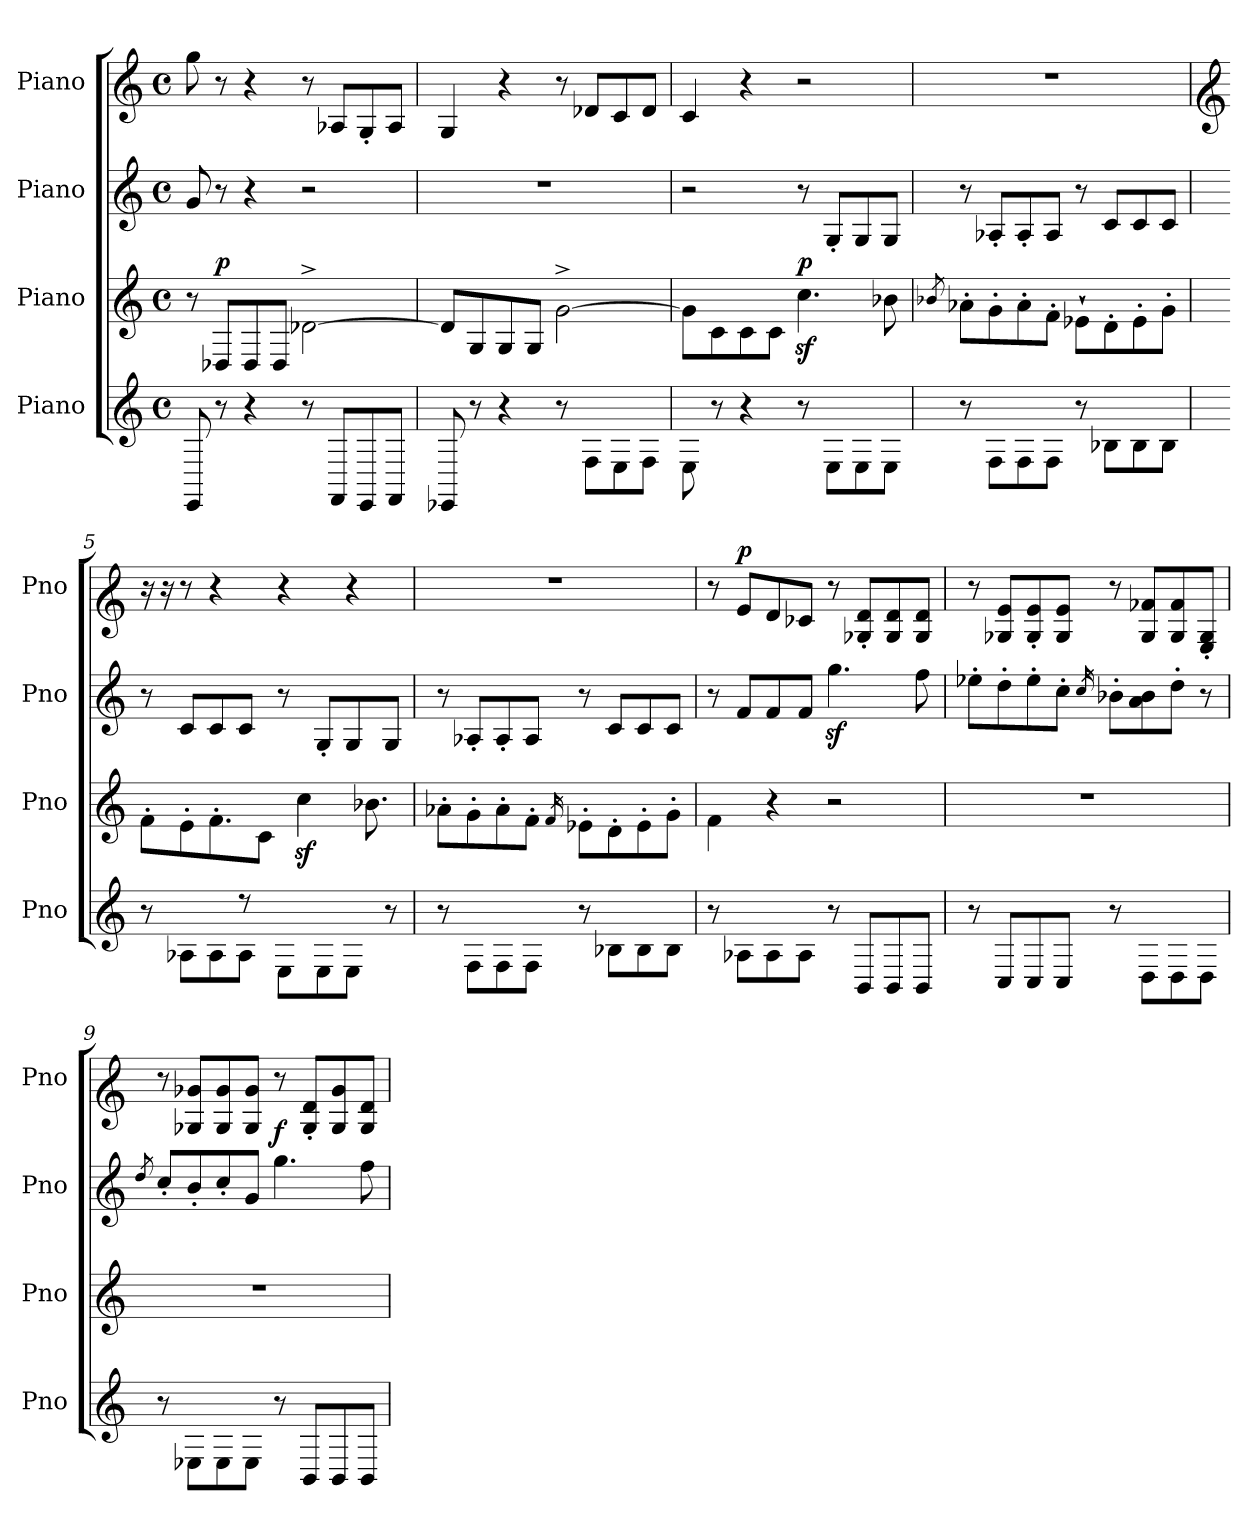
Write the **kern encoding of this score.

**kern	**kern	**dynam	**kern	**dynam	**kern	**dynam
*part4	*part3	*part3	*part2	*part2	*part1	*part1
*staff4	*staff3	*staff3	*staff2	*staff2	*staff1	*staff1
*I"Piano	*I"Piano	*	*I"Piano	*	*I"Piano	*
*I'Pno	*I'Pno	*	*I'Pno	*	*I'Pno	*
*clefG2	*clefG2	*	*clefG2	*	*clefG2	*
*k[]	*k[]	*	*k[]	*	*k[]	*
*M4/4	*M4/4	*	*M4/4	*	*M4/4	*
*met(c)	*met(c)	*	*met(c)	*	*met(c)	*
=1	=1	=1	=1	=1	=1	=1
8EE/	8r	.	8g/	.	8gg\	.
!	!	!LO:DY:a	!	!	!	!
8r	8D-X/L	p	8r	.	8r	.
4r	8D-/	.	4r	.	4r	.
.	8D-/J	.	.	.	.	.
8r	[2d-X^\	.	2r	.	8r	.
8FF/L	.	.	.	.	8A-X/L	.
8EE/	.	.	.	.	8G'/	.
8FF/J	.	.	.	.	8A-/J	.
=2	=2	=2	=2	=2	=2	=2
8EE-X/	8d-/L]	.	1r	.	4G/	.
8r	8G/	.	.	.	.	.
4r	8G/	.	.	.	4r	.
.	8G/J	.	.	.	.	.
8r	[2g^\	.	.	.	8r	.
8F\L	.	.	.	.	8d-X/L	.
8E\	.	.	.	.	8c/	.
8F\J	.	.	.	.	8d-/J	.
=3	=3	=3	=3	=3	=3	=3
8E\	8g\L]	.	2r	.	4c/	.
8r	8c\	.	.	.	.	.
4r	8c\	.	.	.	4r	.
.	8c\J	.	.	.	.	.
!	!	!LO:DY:a	!	!	!	!
8r	4.ccz>\	p	8r	.	2r	.
8E\L	.	.	8G'/L	.	.	.
8E\	.	.	8G/	.	.	.
8E\J	8b-X\	.	8G/J	.	.	.
=4	=4	=4	=4	=4	=4	=4
.	8qb-X/	.	.	.	.	.
8r	8a-X'\L	.	8r	.	1r	.
8F\L	8g'\	.	8A-X'/L	.	.	.
8F\	8a-'\	.	8A-'/	.	.	.
8F\J	8f'\J	.	8A-/J	.	.	.
8r	8e-X`\L	.	8r	.	.	.
8B-X\L	8d'\	.	8c/L	.	.	.
8B-\	8e-'\	.	8c/	.	.	.
8B-\J	8g'\J	.	8c/J	.	.	.
!!LO:LB:g=z
=5	=5	=5	=5	=5	=5	=5
*	*	*	*	*	*clefG1	*
*^	*	*	*	*	*	*
8r	8ryy	8f'\L	.	8r	.	16r	.
.	.	.	.	.	.	16r	.
4ryy	8A-X\L	8e'\	.	8c/L	.	8r	.
.	8A-\	8.f'\	.	8c/	.	4r	.
8r	8A-\J	.	.	8c/J	.	.	.
.	.	8c\J	.	.	.	.	.
2ryy	8E\L	.	.	8r	.	4r	.
.	.	4ccz>\	.	.	.	.	.
.	8E\	.	.	8G'/L	.	.	.
.	8E\J	.	.	8G/	.	4r	.
.	.	8.b-X\	.	.	.	.	.
.	8r	.	.	8G/J	.	.	.
*v	*v	*	*	*	*	*	*
=6	=6	=6	=6	=6	=6	=6
8r	8a-X'\L	.	8r	.	1r	.
8F\L	8g'\	.	8A-X'/L	.	.	.
8F\	8a-'\	.	8A-'/	.	.	.
8F\J	8f'\J	.	8A-/J	.	.	.
.	16qf/	.	.	.	.	.
8r	8e-X'\L	.	8r	.	.	.
8B-X\L	8d'\	.	8c/L	.	.	.
8B-\	8e-'\	.	8c/	.	.	.
8B-\J	8g'\J	.	8c/J	.	.	.
=7	=7	=7	=7	=7	=7	=7
8r	4f\	.	8r	.	8r	.
!	!	!	!	!	!	!LO:DY:a
8A-X\L	.	.	8f/L	.	8g/L	p
8A-\	4r	.	8f/	.	8f/	.
8A-\J	.	.	8f/J	.	8e-X/J	.
8r	2r	.	4.ggz>\	.	8r	.
8BB/L	.	.	.	.	8B-X/' 8f/'L	.
8BB/	.	.	.	.	8B-/ 8f/	.
8BB/J	.	.	8ff\	.	8B-/ 8f/J	.
=8	=8	=8	=8	=8	=8	=8
8r	1r	.	8ee-X'\L	.	8r	.
8C/L	.	.	8dd'\	.	8B-X/ 8g/L	.
8C/	.	.	8ee-'\	.	8B-/' 8g/'	.
8C/J	.	.	8cc'\J	.	8B-/ 8g/J	.
.	.	.	16qcc/	.	.	.
8r	.	.	8b-X'\L	.	8r	.
8D\L	.	.	8a\ 8b-\	.	8B-/ 8a-X/L	.
8D\	.	.	8dd'\J	.	8B-/ 8a-/	.
8D\J	.	.	8r	.	8G/' 8B-/'J	.
=9	=9	=9	=9	=9	=9	=9
.	.	.	8qdd/	.	.	.
8r	1r	.	8cc'/L	.	8r	.
8E-X\L	.	.	8b'/	.	8B-X/ 8b-X/L	.
8E-\	.	.	8cc'/	.	8B-/ 8b-/	.
8E-\J	.	.	8g/J	.	8B-/ 8b-/J	.
!	!	!	!	!LO:DY:a	!	!
8r	.	.	4.gg\	f	8r	.
8BB/L	.	.	.	.	8B-/' 8f/'L	.
8BB/	.	.	.	.	8B-/ 8b-/	.
8BB/J	.	.	8ff\	.	8B-/ 8f/J	.
=	=	=	=	=	=	=
*-	*-	*-	*-	*-	*-	*-
